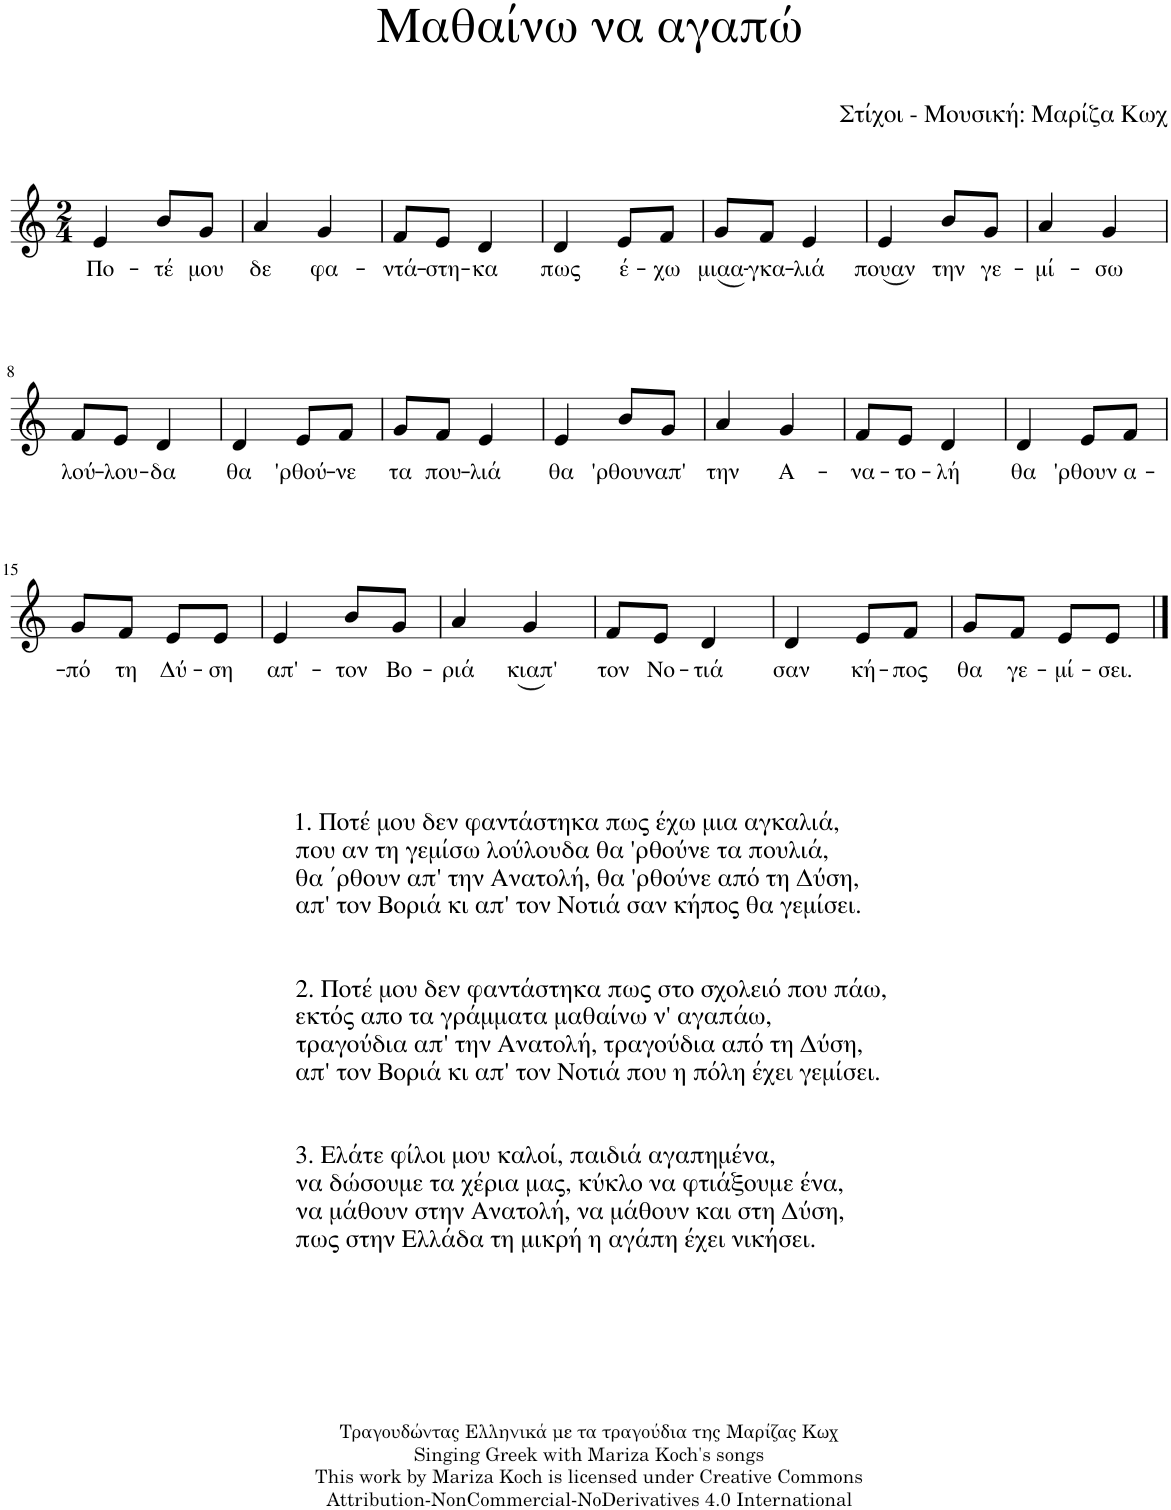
**kern	**text
*part1	*part1
*staff1	*staff1
*I"Piano	*
*I'Pno.	*
*clefG2	*
*k[]	*
*M2/4	*
=1	=1
!	!LO:LY:b
4e/	Πο-
!	!LO:LY:b
8b/L	-τέ
!	!LO:LY:b
8g/J	μου
=2	=2
!	!LO:LY:b
4a/	δε
!	!LO:LY:b
4g/	φα-
=3	=3
!	!LO:LY:b
8f/L	-ντά-
!	!LO:LY:b
8e/J	-στη-
!	!LO:LY:b
4d/	-κα
=4	=4
!	!LO:LY:b
4d/	πως
!	!LO:LY:b
8e/L	έ-
!	!LO:LY:b
8f/J	-χω
=5	=5
!	!LO:LY:b
(8g/L	μιαα-
!	!LO:LY:b
8f/J)	-γκα-
!	!LO:LY:b
4e/	-λιά
=6	=6
!	!LO:LY:b
(4e/	πουαν
!	!LO:LY:b
8b/L)	την
!	!LO:LY:b
8g/J	γε-
=7	=7
!	!LO:LY:b
4a/	-μί-
!	!LO:LY:b
4g/	-σω
!!LO:LB:g=z
=8	=8
!	!LO:LY:b
8f/L	λού-
!	!LO:LY:b
8e/J	-λου-
!	!LO:LY:b
4d/	-δα
=9	=9
!	!LO:LY:b
4d/	θα
!	!LO:LY:b
8e/L	'ρθού-
!	!LO:LY:b
8f/J	-νε
=10	=10
!	!LO:LY:b
8g/L	-τα
!	!LO:LY:b
8f/J	που-
!	!LO:LY:b
4e/	-λιά
=11	=11
!	!LO:LY:b
4e/	θα
!	!LO:LY:b
8b/L	'ρθουν
!	!LO:LY:b
8g/J	απ'
=12	=12
!	!LO:LY:b
4a/	την
!	!LO:LY:b
4g/	Α-
=13	=13
!	!LO:LY:b
8f/L	-να-
!	!LO:LY:b
8e/J	-το-
!	!LO:LY:b
4d/	-λή
=14	=14
!	!LO:LY:b
4d/	θα
!	!LO:LY:b
8e/L	'ρθουν
!	!LO:LY:b
8f/J	α-
!!LO:LB:g=z
=15	=15
!	!LO:LY:b
8g/L	-πό
!	!LO:LY:b
8f/J	τη
!	!LO:LY:b
8e/L	Δύ-
!	!LO:LY:b
8e/J	-ση
=16	=16
!	!LO:LY:b
4e/	απ'-
!	!LO:LY:b
8b/L	-τον
!	!LO:LY:b
8g/J	Βο-
=17	=17
!	!LO:LY:b
4a/	-ριά
!	!LO:LY:b
(4g/	κιαπ'
=18	=18
!	!LO:LY:b
8f/L)	τον
!	!LO:LY:b
8e/J	Νο-
!	!LO:LY:b
4d/	-τιά
=19	=19
!	!LO:LY:b
4d/	σαν
!	!LO:LY:b
8e/L	κή-
!	!LO:LY:b
8f/J	-πος
=20	=20
!	!LO:LY:b
8g/L	θα
!	!LO:LY:b
8f/J	γε-
!	!LO:LY:b
8e/L	-μί-
!LO:TX:b:t=1. Ποτέ μου δεν φαντάστηκα πως έχω μια αγκαλιά,	!
!LO:TX:b:t=που αν τη γεμίσω λούλουδα θα 'ρθούνε τα πουλιά,	!
!LO:TX:b:t=θα ΄ρθουν απ' την Ανατολή, θα 'ρθούνε από τη Δύση,	!
!LO:TX:b:t=απ' τον Βοριά κι απ' τον Νοτιά σαν κήπος θα γεμίσει.	!
!LO:TX:b:t=2. Ποτέ μου δεν φαντάστηκα πως στο σχολειό που πάω,	!
!LO:TX:b:t=εκτός απο τα γράμματα μαθαίνω ν' αγαπάω,	!
!LO:TX:b:t=τραγούδια απ' την Ανατολή, τραγούδια από τη Δύση,	!
!LO:TX:b:t=απ' τον Βοριά κι απ' τον Νοτιά που η πόλη έχει γεμίσει.	!
!LO:TX:b:t=3. Ελάτε φίλοι μου καλοί, παιδιά αγαπημένα,	!
!LO:TX:b:t=να δώσουμε τα χέρια μας, κύκλο να φτιάξουμε ένα,	!
!LO:TX:b:t=να μάθουν στην Ανατολή, να μάθουν και στη Δύση,	!
!LO:TX:b:t=πως στην Ελλάδα τη μικρή η αγάπη έχει νικήσει.	!
!	!LO:LY:b
8e/J	-σει.
==	==
*-	*-
